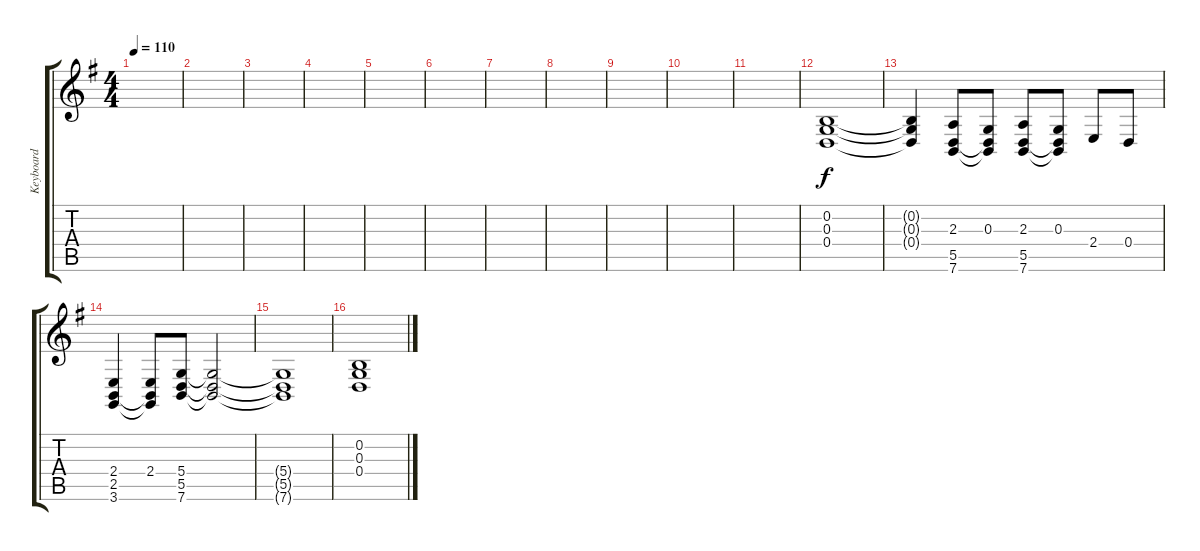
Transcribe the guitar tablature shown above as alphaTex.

\track ("Keyboard" "Keyboard") {instrument reedorgan}
\staff {score tabs}
\tuning (E4 B3 G3 D3 A2 E2) {hide}
\ts (4 4)
\tempo 110
\clef g2
\ks g
|
|
|
|
|
|
|
|
|
|
|
(0.2 0.3 0.4).1 |
(0.2{t} 0.3{t} 0.4{t}).4 (2.3 5.5 7.6).8 (0.3 5.5{t} 7.6{t}).8 (2.3 5.5 7.6).8 (0.3 5.5{t} 7.6{t}).8 2.4.8 0.4.8 |
(2.4 2.5 3.6).4 (2.4 2.5{t} 3.6{t}).8 (5.4 5.5 7.6).8 (5.4{t} 5.5{t} 7.6{t}).2 |
(5.4{t} 5.5{t} 7.6{t}).1 |
(0.2 0.3 0.4).1
